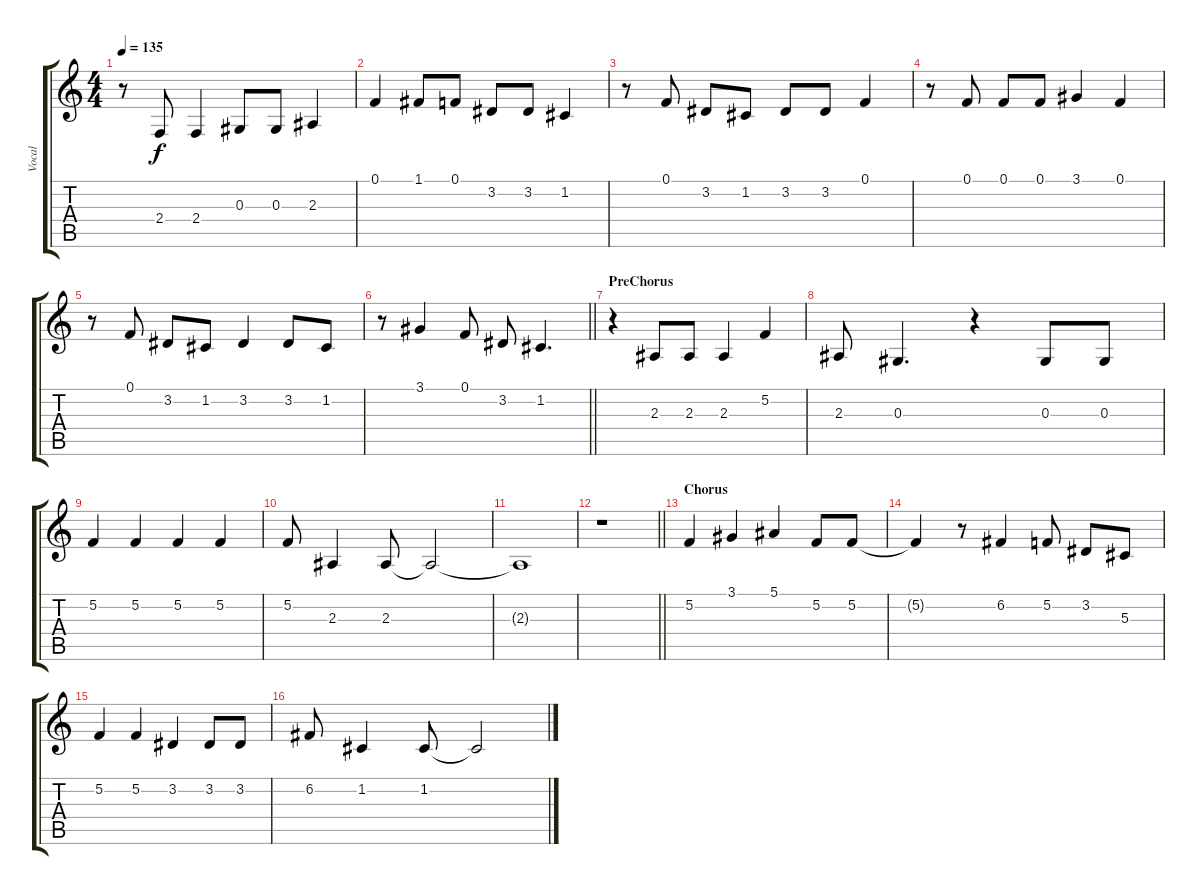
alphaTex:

\track ("Vocal" "Vocal") {instrument lead2sawtooth}
\staff {score tabs}
\tuning (F4 C4 Ab3 Eb3 Bb2 F2) {hide}
\ts (4 4)
\tempo 135
\clef g2
\ks c
r.8{dy f} 2.4.8 2.4.4 0.3.8 0.3.8 2.3.4 |
0.1.4 1.1.8 0.1.8 3.2.8 3.2.8 1.2.4 |
r.8 0.1.8 3.2.8 1.2.8 3.2.8 3.2.8 0.1.4 |
r.8 0.1.8 0.1.8 0.1.8 3.1.4 0.1.4 |
r.8 0.1.8 3.2.8 1.2.8 3.2.4 3.2.8 1.2.8 |
\barLineRight lightlight
r.8 3.1.4 0.1.8 3.2.8 1.2.4{d} |
\section ("" "PreChorus")
r.4 2.3.8 2.3.8 2.3.4 5.2.4 |
2.3.8 0.3.4{d} r.4 0.3.8 0.3.8 |
5.2.4 5.2.4 5.2.4 5.2.4 |
5.2.8 2.3.4 2.3.8 2.3{t}.2 |
2.3{t}.1 |
\barLineRight lightlight
r.1 |
\section ("" "Chorus")
5.2.4 3.1.4 5.1.4 5.2.8 5.2.8 |
5.2{t}.4 r.8 6.2.4 5.2.8 3.2.8 5.3.8 |
5.2.4 5.2.4 3.2.4 3.2.8 3.2.8 |
6.2.8 1.2.4 1.2.8 1.2{t}.2
